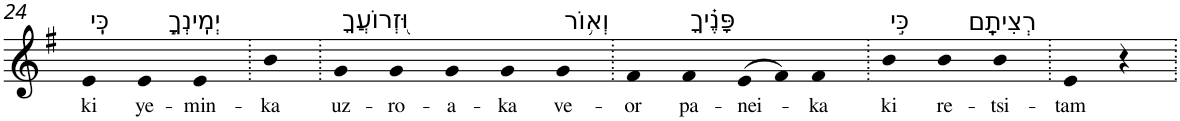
**kern	**text
*part1	*part1
*staff1	*staff1
*I"Piano	*
*I'Pno	*
!!LO:PB:g=z
*clefG2	*
*k[f#]	*
*G:	*
=24	=24
!LO:TX:a:t=כִּֽי	!
!	!LO:LY:b
4e	ki
!LO:TX:a:t=יְמִֽינְךָ֣	!
!	!LO:LY:b
4e	ye-
!	!LO:LY:b
4e	-min-
=25.	=25.
!	!LO:LY:b
4b	-ka
=26.	=26.
!LO:TX:a:t=וּ֭זְרוֹעֲךָ	!
!	!LO:LY:b
4g	uz-
!	!LO:LY:b
4g	-ro-
!	!LO:LY:b
4g	-a-
!	!LO:LY:b
4g	-ka
!LO:TX:a:t=וְא֥וֹר	!
!	!LO:LY:b
4g	ve-
=27.	=27.
!	!LO:LY:b
4f#	-or
!LO:TX:a:t=פָּנֶ֗יךָ	!
!	!LO:LY:b
4f#	pa-
!	!LO:LY:b
(>8e	-nei-
8f#)	.
!	!LO:LY:b
4f#	-ka
=28.	=28.
!LO:TX:a:t=כִּ֣י	!
!	!LO:LY:b
4b	ki
!LO:TX:a:t=רְצִיתָֽם	!
!	!LO:LY:b
4b	re-
!	!LO:LY:b
4b	-tsi-
=29.	=29.
!	!LO:LY:b
4e	-tam
4r	.
=.	=.
*-	*-
